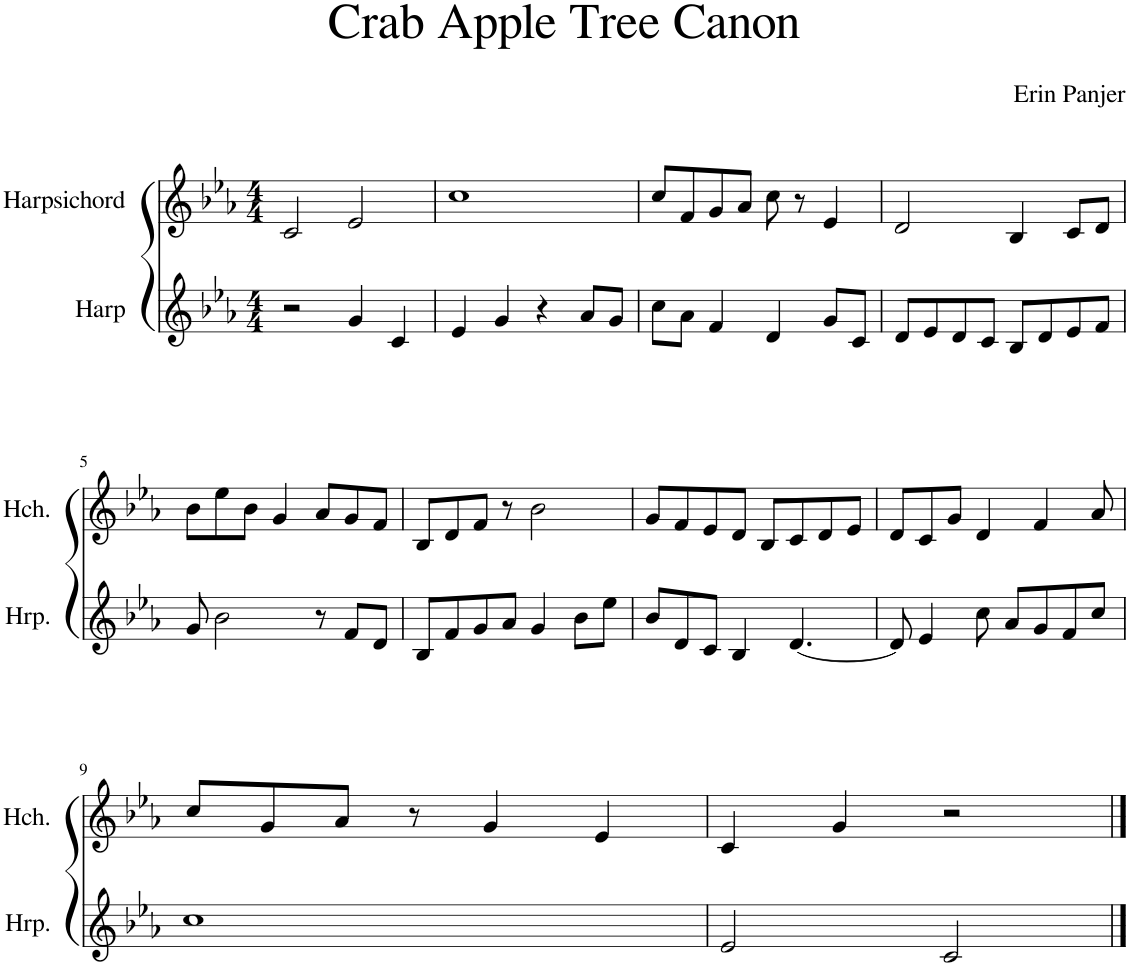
**kern	**kern
*part2	*part1
*staff2	*staff1
*I"Harp	*I"Harpsichord
*I'Hrp.	*I'Hch.
*clefG2	*clefG2
*k[b-e-a-]	*k[b-e-a-]
*M4/4	*M4/4
=1	=1
2r	2c/
4g/	2e-/
4c/	.
=2	=2
4e-/	1cc
4g/	.
4r	.
8a-/L	.
8g/J	.
=3	=3
8cc\L	8cc/L
8a-\J	8f/
4f/	8g/
.	8a-/J
4d/	8cc\
.	8r
8g/L	4e-/
8c/J	.
=4	=4
8d/L	2d/
8e-/	.
8d/	.
8c/J	.
8B-/L	4B-/
8d/	.
8e-/	8c/L
8f/J	8d/J
!!LO:LB:g=z
=5	=5
8g/	8b-\L
2b-\	8ee-\
.	8b-\J
.	4g/
8r	8a-/L
8f/L	8g/
8d/J	8f/J
=6	=6
8B-/L	8B-/L
8f/	8d/
8g/	8f/J
8a-/J	8r
4g/	2b-\
8b-\L	.
8ee-\J	.
=7	=7
8b-/L	8g/L
8d/	8f/
8c/J	8e-/
4B-/	8d/J
.	8B-/L
[4.d/	8c/
.	8d/
.	8e-/J
=8	=8
8d/]	8d/L
4e-/	8c/
.	8g/J
8cc\	4d/
8a-/L	.
8g/	4f/
8f/	.
8cc/J	8a-/
!!LO:LB:g=z
=9	=9
1cc	8cc/L
.	8g/
.	8a-/J
.	8r
.	4g/
.	4e-/
=10	=10
2e-/	4c/
.	4g/
2c/	2r
==	==
*-	*-
